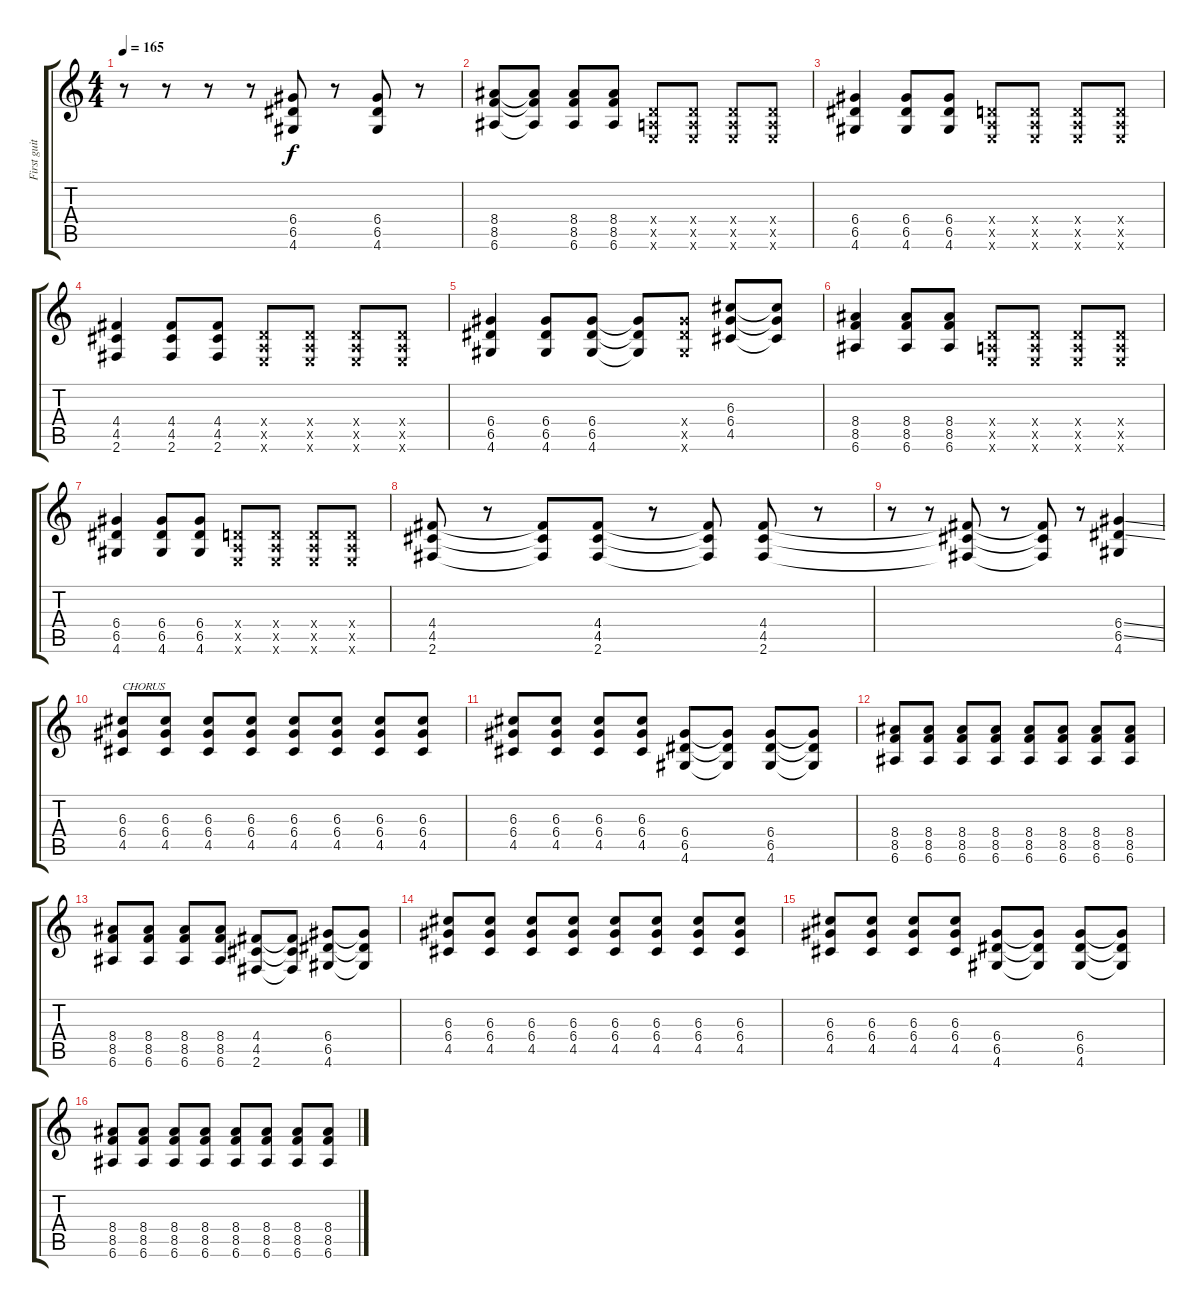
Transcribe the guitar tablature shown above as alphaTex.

\track ("First guitar " "First guit") {instrument distortionguitar}
\staff {score tabs}
\tuning (E4 B3 G3 D3 A2 E2) {hide}
\ts (4 4)
\tempo 165
\clef g2
\ks c
r.8{dy f} r.8 r.8 r.8 (6.4 6.5 4.6).8 r.8 (6.4 6.5 4.6).8 r.8 |
(8.4 8.5 6.6).8 (8.4{t} 8.5{t} 6.6{t}).8 (8.4 8.5 6.6).8 (8.4 8.5 6.6).8 (0.4{x} 0.5{x} 0.6{x}).8 (0.4{x} 0.5{x} 0.6{x}).8 (0.4{x} 0.5{x} 0.6{x}).8 (0.4{x} 0.5{x} 0.6{x}).8 |
(6.4 6.5 4.6).4 (6.4 6.5 4.6).8 (6.4 6.5 4.6).8 (0.4{x} 0.5{x} 0.6{x}).8 (0.4{x} 0.5{x} 0.6{x}).8 (0.4{x} 0.5{x} 0.6{x}).8 (0.4{x} 0.5{x} 0.6{x}).8 |
(4.4 4.5 2.6).4 (4.4 4.5 2.6).8 (4.4 4.5 2.6).8 (0.4{x} 0.5{x} 0.6{x}).8 (0.4{x} 0.5{x} 0.6{x}).8 (0.4{x} 0.5{x} 0.6{x}).8 (0.4{x} 0.5{x} 0.6{x}).8 |
(6.4 6.5 4.6).4 (6.4 6.5 4.6).8 (6.4 6.5 4.6).8 (6.4{t} 6.5{t} 4.6{t}).8 (6.4{x} 6.5{x} 4.6{x}).8 (6.3 6.4 4.5).8 (6.3{t} 6.4{t} 4.5{t}).8 |
(8.4 8.5 6.6).4 (8.4 8.5 6.6).8 (8.4 8.5 6.6).8 (0.4{x} 0.5{x} 0.6{x}).8 (0.4{x} 0.5{x} 0.6{x}).8 (0.4{x} 0.5{x} 0.6{x}).8 (0.4{x} 0.5{x} 0.6{x}).8 |
(6.4 6.5 4.6).4 (6.4 6.5 4.6).8 (6.4 6.5 4.6).8 (0.4{x} 0.5{x} 0.6{x}).8 (0.4{x} 0.5{x} 0.6{x}).8 (0.4{x} 0.5{x} 0.6{x}).8 (0.4{x} 0.5{x} 0.6{x}).8 |
(4.4 4.5 2.6).8 r.8 (4.4{t} 4.5{t} 2.6{t}).8 (4.4 4.5 2.6).8 r.8 (4.4{t} 4.5{t} 2.6{t}).8 (4.4 4.5 2.6).8 r.8 |
r.8 r.8 (4.4{t} 4.5{t} 2.6{t}).8 r.8 (4.4{t} 4.5{t} 2.6{t}).8 r.8 (6.4{ss} 6.5{ss} 4.6).4 |
(6.3 6.4 4.5).8{txt "CHORUS"} (6.3 6.4 4.5).8 (6.3 6.4 4.5).8 (6.3 6.4 4.5).8 (6.3 6.4 4.5).8 (6.3 6.4 4.5).8 (6.3 6.4 4.5).8 (6.3 6.4 4.5).8 |
(6.3 6.4 4.5).8 (6.3 6.4 4.5).8 (6.3 6.4 4.5).8 (6.3 6.4 4.5).8 (6.4 6.5 4.6).8 (6.4{t} 6.5{t} 4.6{t}).8 (6.4 6.5 4.6).8 (6.4{t} 6.5{t} 4.6{t}).8 |
(8.4 8.5 6.6).8 (8.4 8.5 6.6).8 (8.4 8.5 6.6).8 (8.4 8.5 6.6).8 (8.4 8.5 6.6).8 (8.4 8.5 6.6).8 (8.4 8.5 6.6).8 (8.4 8.5 6.6).8 |
(8.4 8.5 6.6).8 (8.4 8.5 6.6).8 (8.4 8.5 6.6).8 (8.4 8.5 6.6).8 (4.4 4.5 2.6).8 (4.4{t} 4.5{t} 2.6{t}).8 (6.4 6.5 4.6).8 (6.4{t} 6.5{t} 4.6{t}).8 |
(6.3 6.4 4.5).8 (6.3 6.4 4.5).8 (6.3 6.4 4.5).8 (6.3 6.4 4.5).8 (6.3 6.4 4.5).8 (6.3 6.4 4.5).8 (6.3 6.4 4.5).8 (6.3 6.4 4.5).8 |
(6.3 6.4 4.5).8 (6.3 6.4 4.5).8 (6.3 6.4 4.5).8 (6.3 6.4 4.5).8 (6.4 6.5 4.6).8 (6.4{t} 6.5{t} 4.6{t}).8 (6.4 6.5 4.6).8 (6.4{t} 6.5{t} 4.6{t}).8 |
(8.4 8.5 6.6).8 (8.4 8.5 6.6).8 (8.4 8.5 6.6).8 (8.4 8.5 6.6).8 (8.4 8.5 6.6).8 (8.4 8.5 6.6).8 (8.4 8.5 6.6).8 (8.4 8.5 6.6).8
